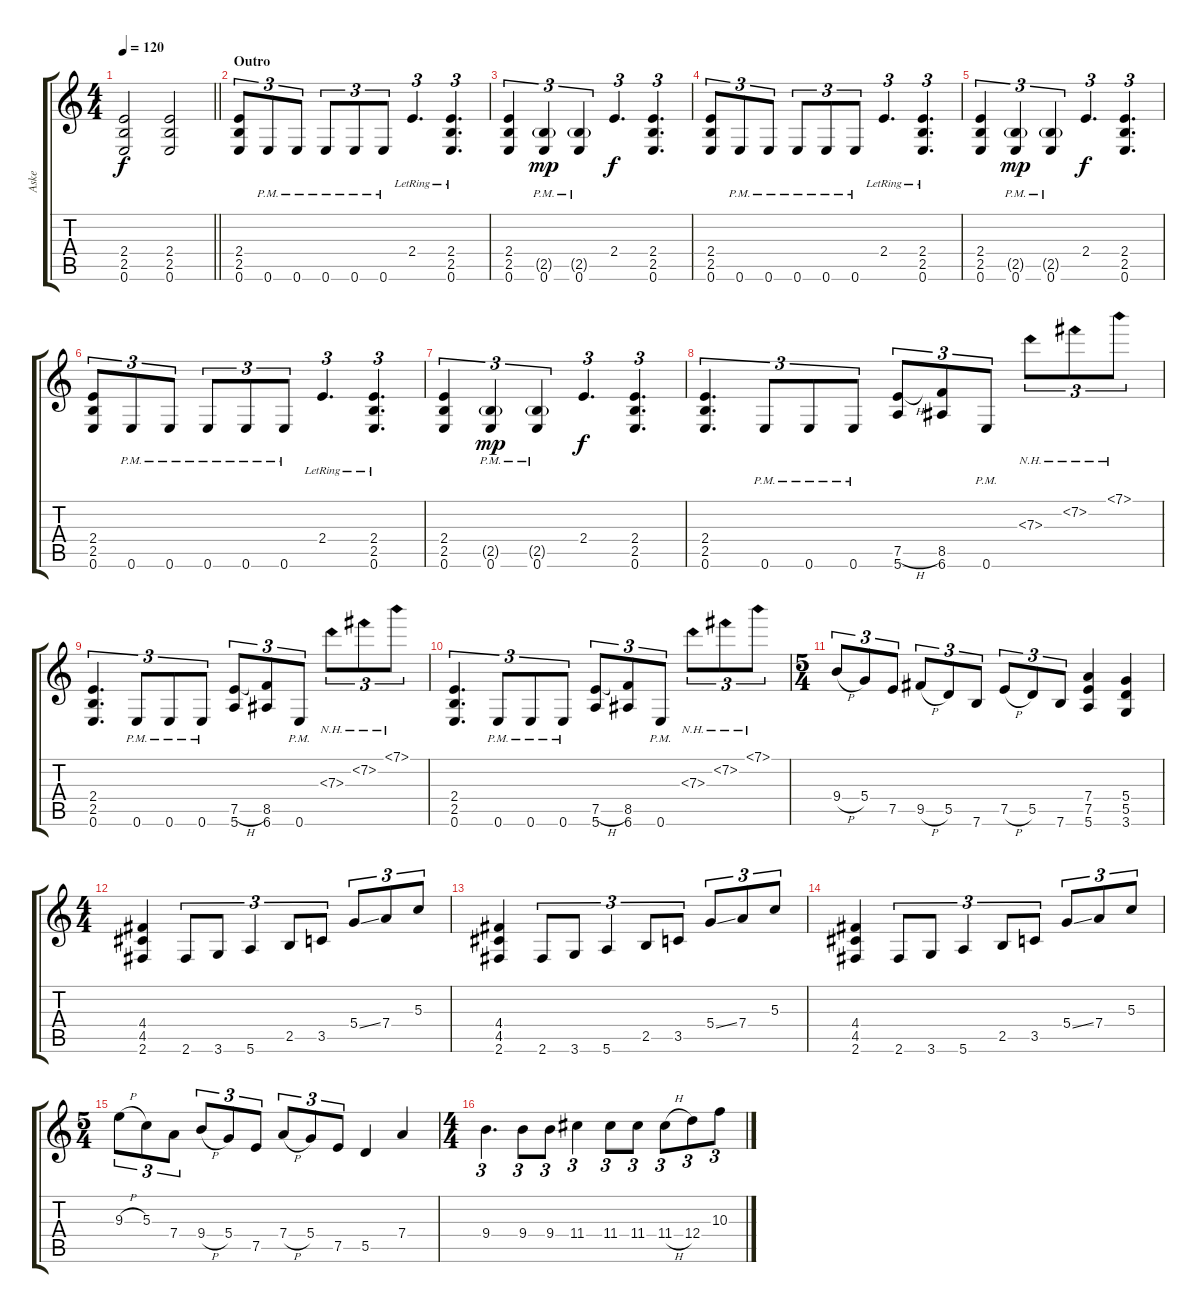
\track ("Aske" "Aske") {instrument overdrivenguitar}
\staff {score tabs}
\tuning (E4 B3 G3 D3 A2 E2) {hide}
\ts (4 4)
\tempo 120
\clef g2
\barLineRight lightlight
\ks c
(2.4 2.5 0.6).2{dy f} (2.4 2.5 0.6).2 |
\section ("" "Outro")
(2.4 2.5 0.6).8{tu (3 2)} 0.6{pm}.8{tu (3 2)} 0.6{pm}.8{tu (3 2)} 0.6{pm}.8{tu (3 2)} 0.6{pm}.8{tu (3 2)} 0.6{pm}.8{tu (3 2)} 2.4{lr}.4{d tu (3 2)} (2.4{lr} 2.5 0.6).4{d tu (3 2)} |
(2.4 2.5 0.6).4{tu (3 2)} (2.5{g pm} 0.6).4{tu (3 2) dy mp} (2.5{g pm} 0.6).4{tu (3 2)} 2.4.4{d tu (3 2) dy f} (2.4 2.5 0.6).4{d tu (3 2)} |
(2.4 2.5 0.6).8{tu (3 2)} 0.6{pm}.8{tu (3 2)} 0.6{pm}.8{tu (3 2)} 0.6{pm}.8{tu (3 2)} 0.6{pm}.8{tu (3 2)} 0.6{pm}.8{tu (3 2)} 2.4{lr}.4{d tu (3 2)} (2.4{lr} 2.5 0.6).4{d tu (3 2)} |
(2.4 2.5 0.6).4{tu (3 2)} (2.5{g pm} 0.6).4{tu (3 2) dy mp} (2.5{g pm} 0.6).4{tu (3 2)} 2.4.4{d tu (3 2) dy f} (2.4 2.5 0.6).4{d tu (3 2)} |
(2.4 2.5 0.6).8{tu (3 2)} 0.6{pm}.8{tu (3 2)} 0.6{pm}.8{tu (3 2)} 0.6{pm}.8{tu (3 2)} 0.6{pm}.8{tu (3 2)} 0.6{pm}.8{tu (3 2)} 2.4{lr}.4{d tu (3 2)} (2.4{lr} 2.5 0.6).4{d tu (3 2)} |
(2.4 2.5 0.6).4{tu (3 2)} (2.5{g pm} 0.6).4{tu (3 2) dy mp} (2.5{g pm} 0.6).4{tu (3 2)} 2.4.4{d tu (3 2) dy f} (2.4 2.5 0.6).4{d tu (3 2)} |
(2.4 2.5 0.6).4{d tu (3 2)} 0.6{pm}.8{tu (3 2)} 0.6{pm}.8{tu (3 2)} 0.6{pm}.8{tu (3 2)} (7.5{h} 5.6).8{tu (3 2)} (8.5 6.6).8{tu (3 2)} 0.6{pm}.8{tu (3 2)} 7.3{nh}.8{tu (3 2)} 7.2{nh}.8{tu (3 2)} 7.1{nh}.8{tu (3 2)} |
(2.4 2.5 0.6).4{d tu (3 2)} 0.6{pm}.8{tu (3 2)} 0.6{pm}.8{tu (3 2)} 0.6{pm}.8{tu (3 2)} (7.5{h} 5.6).8{tu (3 2)} (8.5 6.6).8{tu (3 2)} 0.6{pm}.8{tu (3 2)} 7.3{nh}.8{tu (3 2)} 7.2{nh}.8{tu (3 2)} 7.1{nh}.8{tu (3 2)} |
(2.4 2.5 0.6).4{d tu (3 2)} 0.6{pm}.8{tu (3 2)} 0.6{pm}.8{tu (3 2)} 0.6{pm}.8{tu (3 2)} (7.5{h} 5.6).8{tu (3 2)} (8.5 6.6).8{tu (3 2)} 0.6{pm}.8{tu (3 2)} 7.3{nh}.8{tu (3 2)} 7.2{nh}.8{tu (3 2)} 7.1{nh}.8{tu (3 2)} |
\ts (5 4)
9.4{h}.8{tu (3 2)} 5.4.8{tu (3 2)} 7.5.8{tu (3 2)} 9.5{h}.8{tu (3 2)} 5.5.8{tu (3 2)} 7.6.8{tu (3 2)} 7.5{h}.8{tu (3 2)} 5.5.8{tu (3 2)} 7.6.8{tu (3 2)} (7.4 7.5 5.6).4 (5.4 5.5 3.6).4 |
\ts (4 4)
(4.4 4.5 2.6).4 2.6.8{tu (3 2)} 3.6.8{tu (3 2)} 5.6.4{tu (3 2)} 2.5.8{tu (3 2)} 3.5.8{tu (3 2)} 5.4{ss}.8{tu (3 2)} 7.4.8{tu (3 2)} 5.3.8{tu (3 2)} |
(4.4 4.5 2.6).4 2.6.8{tu (3 2)} 3.6.8{tu (3 2)} 5.6.4{tu (3 2)} 2.5.8{tu (3 2)} 3.5.8{tu (3 2)} 5.4{ss}.8{tu (3 2)} 7.4.8{tu (3 2)} 5.3.8{tu (3 2)} |
(4.4 4.5 2.6).4 2.6.8{tu (3 2)} 3.6.8{tu (3 2)} 5.6.4{tu (3 2)} 2.5.8{tu (3 2)} 3.5.8{tu (3 2)} 5.4{ss}.8{tu (3 2)} 7.4.8{tu (3 2)} 5.3.8{tu (3 2)} |
\ts (5 4)
9.3{h}.8{tu (3 2)} 5.3.8{tu (3 2)} 7.4.8{tu (3 2)} 9.4{h}.8{tu (3 2)} 5.4.8{tu (3 2)} 7.5.8{tu (3 2)} 7.4{h}.8{tu (3 2)} 5.4.8{tu (3 2)} 7.5.8{tu (3 2)} 5.5.4 7.4.4 |
\ts (4 4)
9.4.4{d tu (3 2)} 9.4.8{tu (3 2)} 9.4.8{tu (3 2)} 11.4.4{tu (3 2)} 11.4.8{tu (3 2)} 11.4.8{tu (3 2)} 11.4{h}.8{tu (3 2)} 12.4.8{tu (3 2)} 10.3.8{tu (3 2)}
